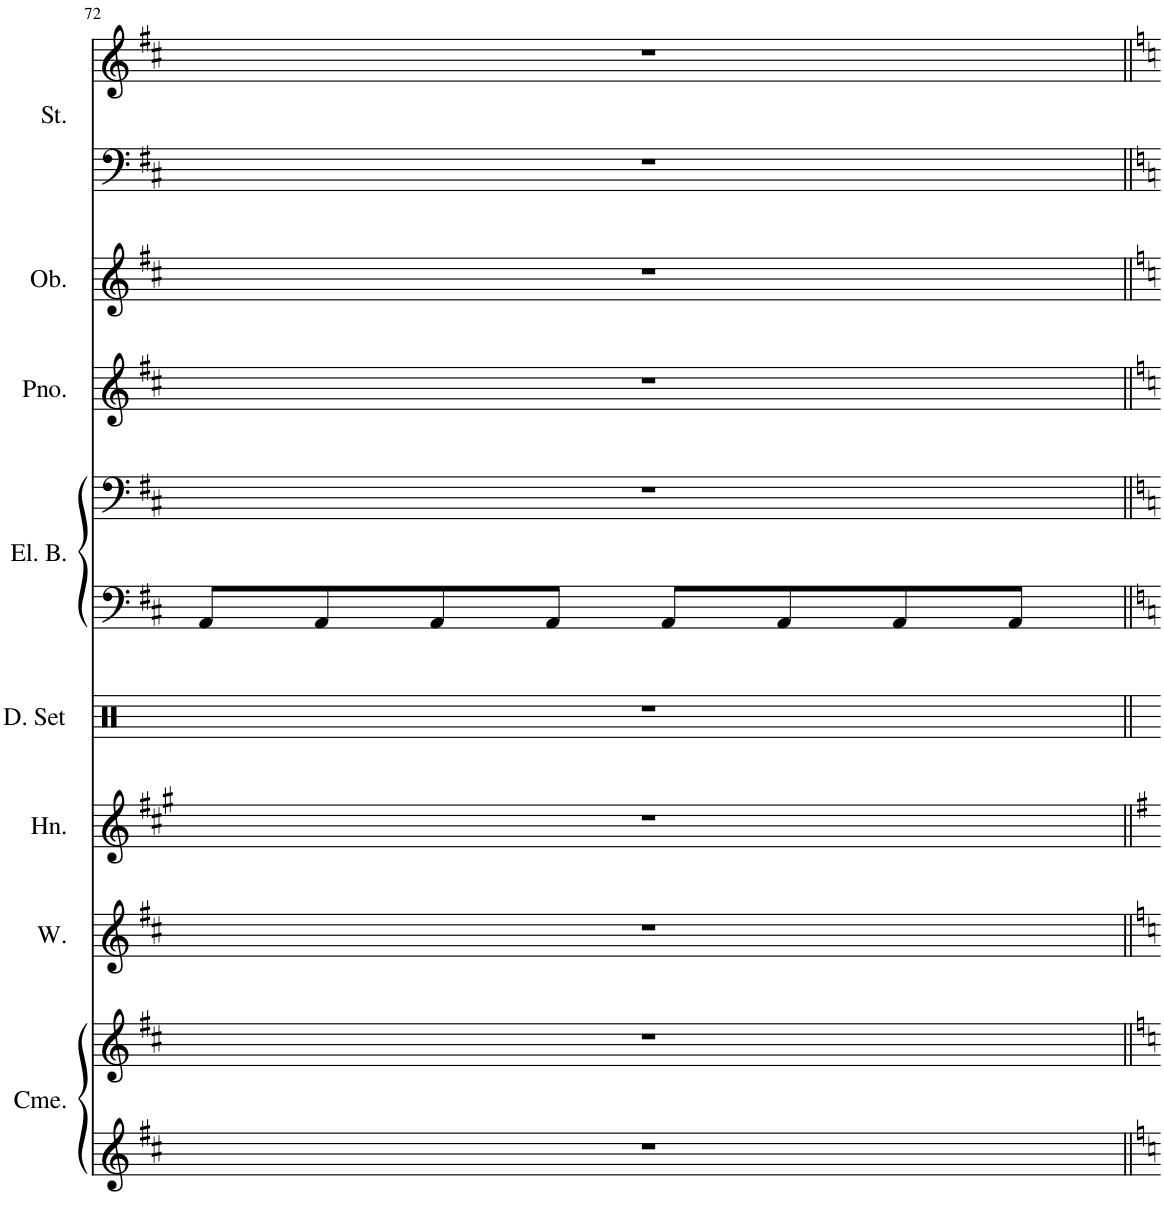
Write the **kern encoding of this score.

**kern	**kern	**kern	**kern	**kern	**kern	**kern	**kern	**kern	**kern	**kern
*part8	*part8	*part7	*part6	*part5	*part4	*part4	*part3	*part2	*part1	*part1
*staff11	*staff10	*staff9	*staff8	*staff7	*staff6	*staff5	*staff4	*staff3	*staff2	*staff1
*I"Chimes	*	*I"Women	*I"Horn	*I"Drumset	*I"Electric Bass	*	*I"Piano	*I"Oboe	*I"Strings	*
*I'Cme.	*	*I'W.	*I'Hn.	*I'D. Set	*I'El. B.	*	*I'Pno.	*I'Ob.	*I'St.	*
!!LO:PB:g=z
*clefG2	*clefG2	*clefG2	*clefG2	*clefX	*clefF4	*clefF4	*clefG2	*clefG2	*clefF4	*clefG2
*	*	*	*Trd4c7	*	*Trd7c12	*Trd7c12	*	*	*	*
*k[f#c#]	*k[f#c#]	*k[f#c#]	*k[f#c#g#]	*k[]	*k[f#c#]	*k[f#c#]	*k[f#c#]	*k[f#c#]	*k[f#c#]	*k[f#c#]
*M4/4	*M4/4	*M4/4	*M4/4	*M4/4	*M4/4	*M4/4	*M4/4	*M4/4	*M4/4	*M4/4
=72	=72	=72	=72	=72	=72	=72	=72	=72	=72	=72
1r	1r	1r	1r	1r	8AA/L	1r	1r	1r	1r	1r
.	.	.	.	.	8AA/	.	.	.	.	.
.	.	.	.	.	8AA/	.	.	.	.	.
.	.	.	.	.	8AA/J	.	.	.	.	.
.	.	.	.	.	8AA/L	.	.	.	.	.
.	.	.	.	.	8AA/	.	.	.	.	.
.	.	.	.	.	8AA/	.	.	.	.	.
.	.	.	.	.	8AA/J	.	.	.	.	.
=||	=||	=||	=||	=||	=||	=||	=||	=||	=||	=||
*-	*-	*-	*-	*-	*-	*-	*-	*-	*-	*-
